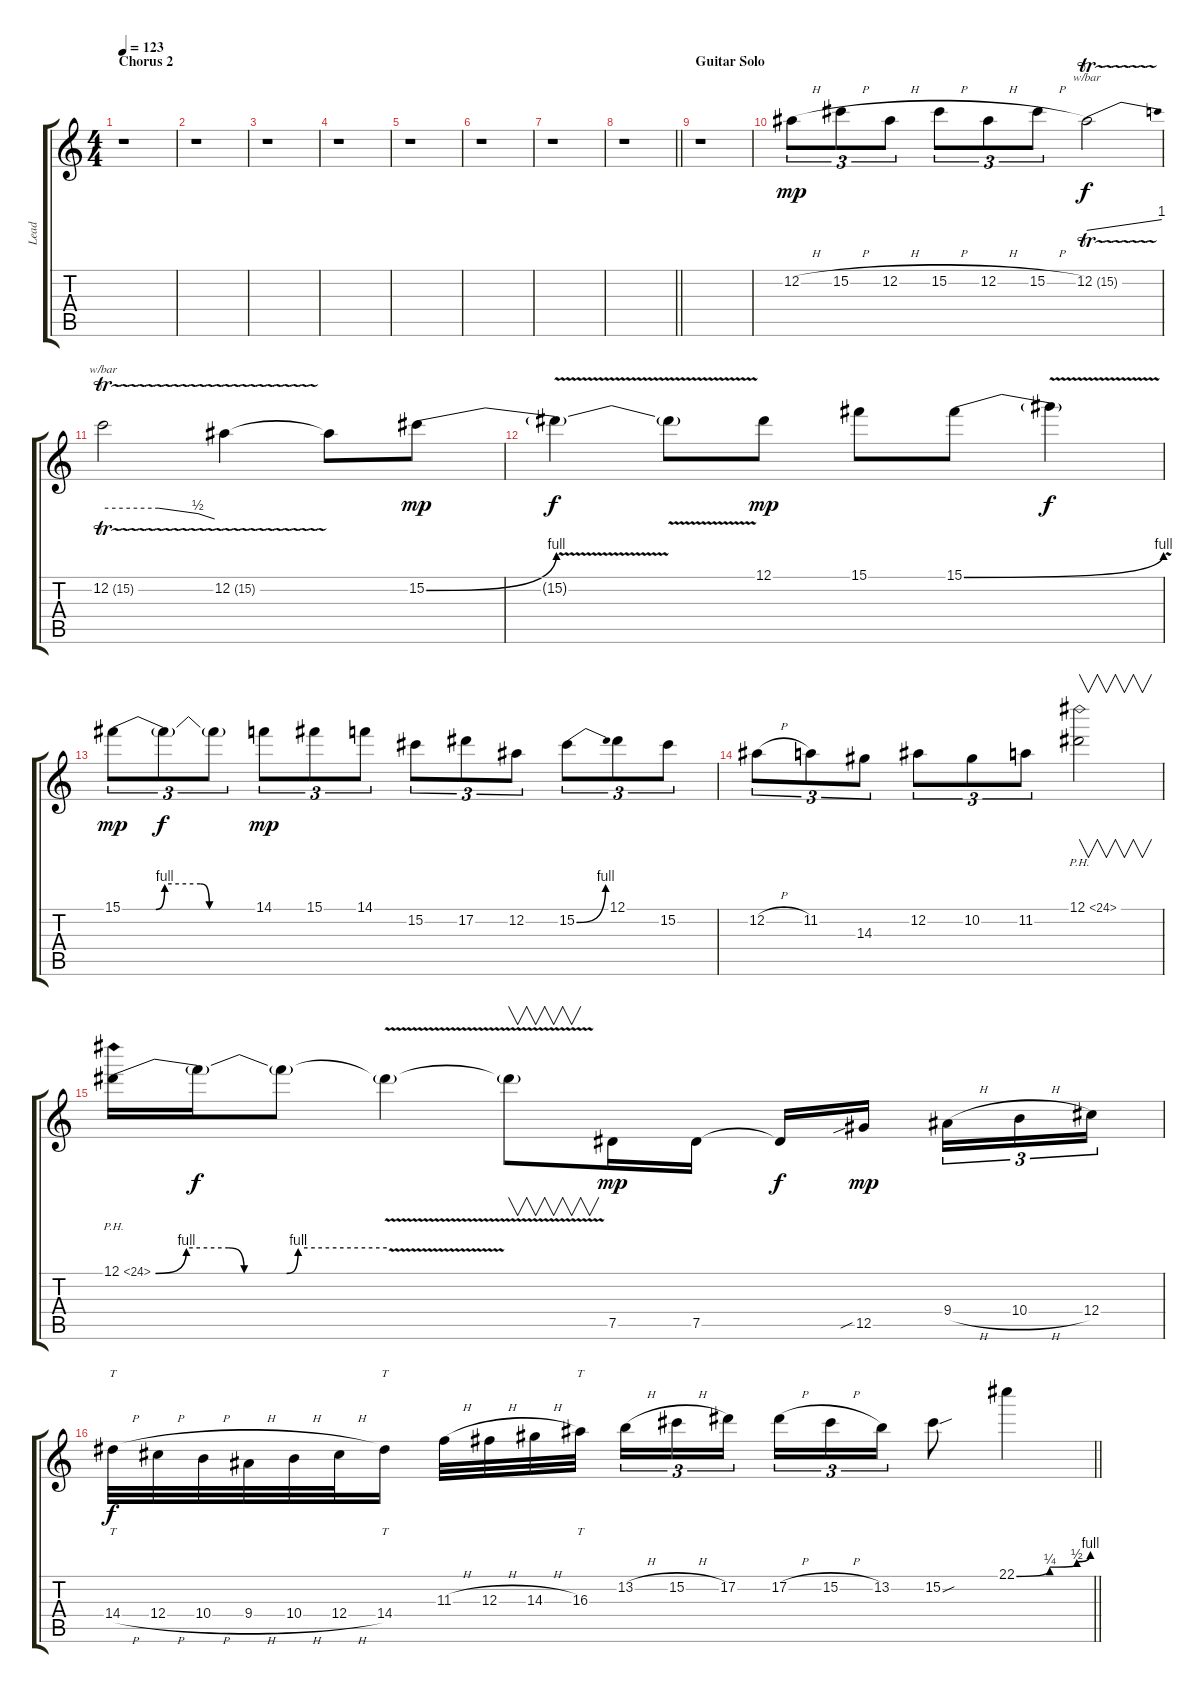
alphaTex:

\track ("Lead" "Lead") {instrument distortionguitar}
\staff {score tabs}
\tuning (Eb4 Bb3 Gb3 Db3 Ab2 Eb2) {hide}
\ts (4 4)
\section ("" "Chorus 2")
\tempo 123
\clef g2
\ks c
r.1{dy mp} |
r.1 |
r.1 |
r.1 |
r.1 |
r.1 |
r.1 |
\barLineRight lightlight
r.1 |
\section ("" "Guitar Solo")
r.1 |
12.2{h}.8{tu (3 2)} 15.2{h}.8{tu (3 2)} 12.2{h}.8{tu (3 2)} 15.2{h}.8{tu (3 2)} 12.2{h}.8{tu (3 2)} 15.2{h}.8{tu (3 2)} 12.2{tr (15 32)}.2{tbe (dive default 0 0 60 4) dy f} |
12.2{tr (15 32)}.2{tbe (custom default 0 4 30 4 51 2 60 0)} 12.2{tr (15 32)}.4 12.2{t}.8 15.2{be (bend 0 0 60 4)}.8{dy mp} |
15.2{v t}.4{dy f} 15.2{t}.8 12.1.8{dy mp} 15.1.8 15.1{be (bend 0 0 60 4)}.8 15.1{v t}.4{dy f} |
15.1{be (custom 0 0 15 0 19 4 35 4 39 0 60 0)}.8{tu (3 2) dy mp} 15.1{t}.8{tu (3 2) dy f} 15.1{t}.8{tu (3 2)} 14.1.8{tu (3 2) dy mp} 15.1.8{tu (3 2)} 14.1.8{tu (3 2)} 15.2.8{tu (3 2)} 17.2.8{tu (3 2)} 12.2.8{tu (3 2)} 15.2{be (bend 0 0 60 4)}.8{tu (3 2)} 12.1.8{tu (3 2)} 15.2.8{tu (3 2)} |
12.2{h}.8{tu (3 2)} 11.2.8{tu (3 2)} 14.3.8{tu (3 2)} 12.2.8{tu (3 2)} 10.2.8{tu (3 2)} 11.2.8{tu (3 2)} 12.1{ph 12}.2{v} |
12.1{be (custom 0 0 8 4 19 4 23 0 34 0 37 4 60 4) ph 12}.16 12.1{t}.16{dy f} 12.1{t}.8 12.1{v t}.4 12.1{t}.8{v} 7.5.16{dy mp} 7.5.16 7.5{t}.16{dy f} 12.5{sib}.16{dy mp beam splitsecondary} 9.4{h}.16{tu (3 2)} 10.4{h}.16{tu (3 2)} 12.4.16{tu (3 2)} |
\barLineRight lightlight
14.4{h}.32{tt dy f} 12.4{h}.32 10.4{h}.32 9.4{h}.32 10.4{h}.32 12.4{h}.32 14.4.16{tt} 11.3{h}.32 12.3{h}.32 14.3{h}.32 16.3.32{tt beam splitsecondary} 13.2{h}.16{tu (3 2)} 15.2{h}.16{tu (3 2)} 17.2.16{tu (3 2)} 17.2{h}.16{tu (3 2)} 15.2{h}.16{tu (3 2)} 13.2.16{tu (3 2)} 15.2{sou}.8 22.1{be (custom 0 0 27 1 49 2 60 4)}.4
